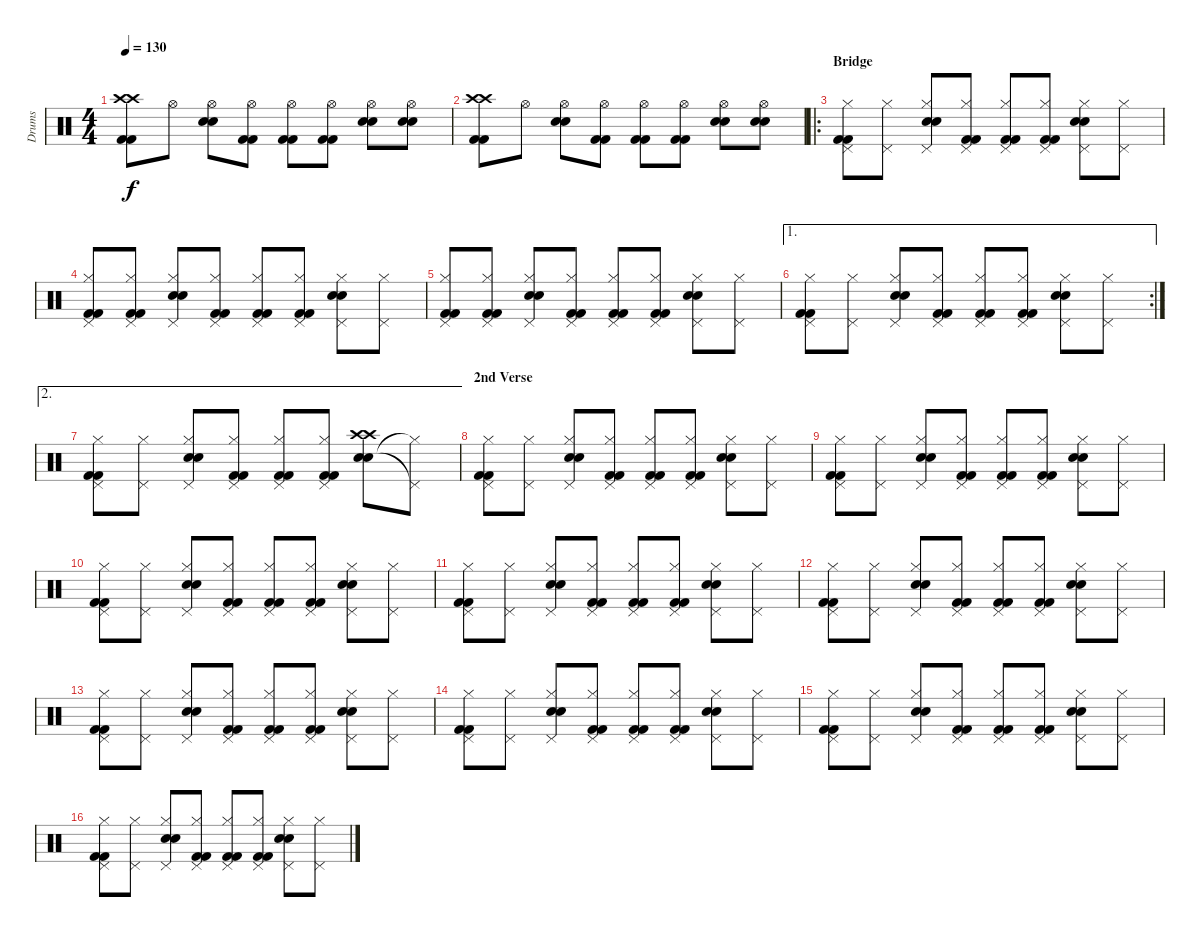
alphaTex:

\track ("Drums" "Drums") {instrument percussion}
\staff {score}
\articulation defaults
\ts (4 4)
\tempo 130
\clef neutral
\ks c
("Kick (hit) 2" "Kick (hit) 2" "Crash high (hit)" "Crash high (hit)").8{dy f} "Hi-Hat (open)".8 ("Electric Snare (hit)" "Electric Snare (hit)" "Hi-Hat (open)").8 ("Kick (hit) 2" "Kick (hit) 2" "Hi-Hat (open)").8 ("Kick (hit) 2" "Kick (hit) 2" "Hi-Hat (open)").8 ("Kick (hit) 2" "Kick (hit) 2" "Hi-Hat (open)").8 ("Electric Snare (hit)" "Electric Snare (hit)" "Hi-Hat (open)").8 ("Electric Snare (hit)" "Electric Snare (hit)" "Hi-Hat (open)").8 |
("Kick (hit) 2" "Kick (hit) 2" "Crash high (hit)" "Crash high (hit)").8 "Hi-Hat (open)".8 ("Electric Snare (hit)" "Electric Snare (hit)" "Hi-Hat (open)").8 ("Kick (hit) 2" "Kick (hit) 2" "Hi-Hat (open)").8 ("Kick (hit) 2" "Kick (hit) 2" "Hi-Hat (open)").8 ("Kick (hit) 2" "Kick (hit) 2" "Hi-Hat (open)").8 ("Electric Snare (hit)" "Electric Snare (hit)" "Hi-Hat (open)").8 ("Electric Snare (hit)" "Electric Snare (hit)" "Hi-Hat (open)").8 |
\ro
\section ("" "Bridge")
("Kick (hit) 2" "Kick (hit) 2" "Hi-Hat (closed)" "Pedal Hi-Hat (hit)").8{volume 13} ("Hi-Hat (closed)" "Pedal Hi-Hat (hit)").8 ("Electric Snare (hit)" "Electric Snare (hit)" "Hi-Hat (closed)" "Pedal Hi-Hat (hit)").8 ("Kick (hit) 2" "Kick (hit) 2" "Hi-Hat (closed)" "Pedal Hi-Hat (hit)").8 ("Kick (hit) 2" "Kick (hit) 2" "Hi-Hat (closed)" "Pedal Hi-Hat (hit)").8 ("Kick (hit) 2" "Kick (hit) 2" "Hi-Hat (closed)" "Pedal Hi-Hat (hit)").8 ("Electric Snare (hit)" "Electric Snare (hit)" "Hi-Hat (closed)" "Pedal Hi-Hat (hit)").8 ("Hi-Hat (closed)" "Pedal Hi-Hat (hit)").8 |
("Kick (hit) 2" "Kick (hit) 2" "Hi-Hat (closed)" "Pedal Hi-Hat (hit)").8 ("Kick (hit) 2" "Kick (hit) 2" "Hi-Hat (closed)" "Pedal Hi-Hat (hit)").8 ("Electric Snare (hit)" "Electric Snare (hit)" "Hi-Hat (closed)" "Pedal Hi-Hat (hit)").8 ("Kick (hit) 2" "Kick (hit) 2" "Hi-Hat (closed)" "Pedal Hi-Hat (hit)").8 ("Kick (hit) 2" "Kick (hit) 2" "Hi-Hat (closed)" "Pedal Hi-Hat (hit)").8 ("Kick (hit) 2" "Kick (hit) 2" "Hi-Hat (closed)" "Pedal Hi-Hat (hit)").8 ("Electric Snare (hit)" "Electric Snare (hit)" "Hi-Hat (closed)" "Pedal Hi-Hat (hit)").8 ("Hi-Hat (closed)" "Pedal Hi-Hat (hit)").8 |
("Kick (hit) 2" "Kick (hit) 2" "Hi-Hat (closed)" "Pedal Hi-Hat (hit)").8 ("Kick (hit) 2" "Kick (hit) 2" "Hi-Hat (closed)" "Pedal Hi-Hat (hit)").8 ("Electric Snare (hit)" "Electric Snare (hit)" "Hi-Hat (closed)" "Pedal Hi-Hat (hit)").8 ("Kick (hit) 2" "Kick (hit) 2" "Hi-Hat (closed)" "Pedal Hi-Hat (hit)").8 ("Kick (hit) 2" "Kick (hit) 2" "Hi-Hat (closed)" "Pedal Hi-Hat (hit)").8 ("Kick (hit) 2" "Kick (hit) 2" "Hi-Hat (closed)" "Pedal Hi-Hat (hit)").8 ("Electric Snare (hit)" "Electric Snare (hit)" "Hi-Hat (closed)" "Pedal Hi-Hat (hit)").8 ("Hi-Hat (closed)" "Pedal Hi-Hat (hit)").8 |
\ae 1
\rc 2
("Kick (hit) 2" "Kick (hit) 2" "Hi-Hat (closed)" "Pedal Hi-Hat (hit)").8 ("Hi-Hat (closed)" "Pedal Hi-Hat (hit)").8 ("Electric Snare (hit)" "Electric Snare (hit)" "Hi-Hat (closed)" "Pedal Hi-Hat (hit)").8 ("Kick (hit) 2" "Kick (hit) 2" "Hi-Hat (closed)" "Pedal Hi-Hat (hit)").8 ("Kick (hit) 2" "Kick (hit) 2" "Hi-Hat (closed)" "Pedal Hi-Hat (hit)").8 ("Kick (hit) 2" "Kick (hit) 2" "Hi-Hat (closed)" "Pedal Hi-Hat (hit)").8 ("Electric Snare (hit)" "Electric Snare (hit)" "Hi-Hat (closed)" "Pedal Hi-Hat (hit)").8 ("Hi-Hat (closed)" "Pedal Hi-Hat (hit)").8 |
\ae 2
("Kick (hit) 2" "Kick (hit) 2" "Hi-Hat (closed)" "Pedal Hi-Hat (hit)").8 ("Hi-Hat (closed)" "Pedal Hi-Hat (hit)").8 ("Electric Snare (hit)" "Electric Snare (hit)" "Hi-Hat (closed)" "Pedal Hi-Hat (hit)").8 ("Kick (hit) 2" "Kick (hit) 2" "Hi-Hat (closed)" "Pedal Hi-Hat (hit)").8 ("Kick (hit) 2" "Kick (hit) 2" "Hi-Hat (closed)" "Pedal Hi-Hat (hit)").8 ("Kick (hit) 2" "Kick (hit) 2" "Hi-Hat (closed)" "Pedal Hi-Hat (hit)").8 ("Electric Snare (hit)" "Electric Snare (hit)" "Crash high (hit)" "Crash high (hit)").8 ("Hi-Hat (closed)"{t} "Pedal Hi-Hat (hit)"{t}).8 |
\section ("" "2nd Verse")
("Kick (hit) 2" "Kick (hit) 2" "Hi-Hat (closed)" "Pedal Hi-Hat (hit)").8 ("Hi-Hat (closed)" "Pedal Hi-Hat (hit)").8 ("Electric Snare (hit)" "Electric Snare (hit)" "Hi-Hat (closed)" "Pedal Hi-Hat (hit)").8 ("Kick (hit) 2" "Kick (hit) 2" "Hi-Hat (closed)" "Pedal Hi-Hat (hit)").8 ("Kick (hit) 2" "Kick (hit) 2" "Hi-Hat (closed)" "Pedal Hi-Hat (hit)").8 ("Kick (hit) 2" "Kick (hit) 2" "Hi-Hat (closed)" "Pedal Hi-Hat (hit)").8 ("Electric Snare (hit)" "Electric Snare (hit)" "Hi-Hat (closed)" "Pedal Hi-Hat (hit)").8 ("Hi-Hat (closed)" "Pedal Hi-Hat (hit)").8 |
("Kick (hit) 2" "Kick (hit) 2" "Hi-Hat (closed)" "Pedal Hi-Hat (hit)").8 ("Hi-Hat (closed)" "Pedal Hi-Hat (hit)").8 ("Electric Snare (hit)" "Electric Snare (hit)" "Hi-Hat (closed)" "Pedal Hi-Hat (hit)").8 ("Kick (hit) 2" "Kick (hit) 2" "Hi-Hat (closed)" "Pedal Hi-Hat (hit)").8 ("Kick (hit) 2" "Kick (hit) 2" "Hi-Hat (closed)" "Pedal Hi-Hat (hit)").8 ("Kick (hit) 2" "Kick (hit) 2" "Hi-Hat (closed)" "Pedal Hi-Hat (hit)").8 ("Electric Snare (hit)" "Electric Snare (hit)" "Hi-Hat (closed)" "Pedal Hi-Hat (hit)").8 ("Hi-Hat (closed)" "Pedal Hi-Hat (hit)").8 |
("Kick (hit) 2" "Kick (hit) 2" "Hi-Hat (closed)" "Pedal Hi-Hat (hit)").8 ("Hi-Hat (closed)" "Pedal Hi-Hat (hit)").8 ("Electric Snare (hit)" "Electric Snare (hit)" "Hi-Hat (closed)" "Pedal Hi-Hat (hit)").8 ("Kick (hit) 2" "Kick (hit) 2" "Hi-Hat (closed)" "Pedal Hi-Hat (hit)").8 ("Kick (hit) 2" "Kick (hit) 2" "Hi-Hat (closed)" "Pedal Hi-Hat (hit)").8 ("Kick (hit) 2" "Kick (hit) 2" "Hi-Hat (closed)" "Pedal Hi-Hat (hit)").8 ("Electric Snare (hit)" "Electric Snare (hit)" "Hi-Hat (closed)" "Pedal Hi-Hat (hit)").8 ("Hi-Hat (closed)" "Pedal Hi-Hat (hit)").8 |
("Kick (hit) 2" "Kick (hit) 2" "Hi-Hat (closed)" "Pedal Hi-Hat (hit)").8 ("Hi-Hat (closed)" "Pedal Hi-Hat (hit)").8 ("Electric Snare (hit)" "Electric Snare (hit)" "Hi-Hat (closed)" "Pedal Hi-Hat (hit)").8 ("Kick (hit) 2" "Kick (hit) 2" "Hi-Hat (closed)" "Pedal Hi-Hat (hit)").8 ("Kick (hit) 2" "Kick (hit) 2" "Hi-Hat (closed)" "Pedal Hi-Hat (hit)").8 ("Kick (hit) 2" "Kick (hit) 2" "Hi-Hat (closed)" "Pedal Hi-Hat (hit)").8 ("Electric Snare (hit)" "Electric Snare (hit)" "Hi-Hat (closed)" "Pedal Hi-Hat (hit)").8 ("Hi-Hat (closed)" "Pedal Hi-Hat (hit)").8 |
("Kick (hit) 2" "Kick (hit) 2" "Hi-Hat (closed)" "Pedal Hi-Hat (hit)").8 ("Hi-Hat (closed)" "Pedal Hi-Hat (hit)").8 ("Electric Snare (hit)" "Electric Snare (hit)" "Hi-Hat (closed)" "Pedal Hi-Hat (hit)").8 ("Kick (hit) 2" "Kick (hit) 2" "Hi-Hat (closed)" "Pedal Hi-Hat (hit)").8 ("Kick (hit) 2" "Kick (hit) 2" "Hi-Hat (closed)" "Pedal Hi-Hat (hit)").8 ("Kick (hit) 2" "Kick (hit) 2" "Hi-Hat (closed)" "Pedal Hi-Hat (hit)").8 ("Electric Snare (hit)" "Electric Snare (hit)" "Hi-Hat (closed)" "Pedal Hi-Hat (hit)").8 ("Hi-Hat (closed)" "Pedal Hi-Hat (hit)").8 |
("Kick (hit) 2" "Kick (hit) 2" "Hi-Hat (closed)" "Pedal Hi-Hat (hit)").8 ("Hi-Hat (closed)" "Pedal Hi-Hat (hit)").8 ("Electric Snare (hit)" "Electric Snare (hit)" "Hi-Hat (closed)" "Pedal Hi-Hat (hit)").8 ("Kick (hit) 2" "Kick (hit) 2" "Hi-Hat (closed)" "Pedal Hi-Hat (hit)").8 ("Kick (hit) 2" "Kick (hit) 2" "Hi-Hat (closed)" "Pedal Hi-Hat (hit)").8 ("Kick (hit) 2" "Kick (hit) 2" "Hi-Hat (closed)" "Pedal Hi-Hat (hit)").8 ("Electric Snare (hit)" "Electric Snare (hit)" "Hi-Hat (closed)" "Pedal Hi-Hat (hit)").8 ("Hi-Hat (closed)" "Pedal Hi-Hat (hit)").8 |
("Kick (hit) 2" "Kick (hit) 2" "Hi-Hat (closed)" "Pedal Hi-Hat (hit)").8 ("Hi-Hat (closed)" "Pedal Hi-Hat (hit)").8 ("Electric Snare (hit)" "Electric Snare (hit)" "Hi-Hat (closed)" "Pedal Hi-Hat (hit)").8 ("Kick (hit) 2" "Kick (hit) 2" "Hi-Hat (closed)" "Pedal Hi-Hat (hit)").8 ("Kick (hit) 2" "Kick (hit) 2" "Hi-Hat (closed)" "Pedal Hi-Hat (hit)").8 ("Kick (hit) 2" "Kick (hit) 2" "Hi-Hat (closed)" "Pedal Hi-Hat (hit)").8 ("Electric Snare (hit)" "Electric Snare (hit)" "Hi-Hat (closed)" "Pedal Hi-Hat (hit)").8 ("Hi-Hat (closed)" "Pedal Hi-Hat (hit)").8 |
("Kick (hit) 2" "Kick (hit) 2" "Hi-Hat (closed)" "Pedal Hi-Hat (hit)").8 ("Hi-Hat (closed)" "Pedal Hi-Hat (hit)").8 ("Electric Snare (hit)" "Electric Snare (hit)" "Hi-Hat (closed)" "Pedal Hi-Hat (hit)").8 ("Kick (hit) 2" "Kick (hit) 2" "Hi-Hat (closed)" "Pedal Hi-Hat (hit)").8 ("Kick (hit) 2" "Kick (hit) 2" "Hi-Hat (closed)" "Pedal Hi-Hat (hit)").8 ("Kick (hit) 2" "Kick (hit) 2" "Hi-Hat (closed)" "Pedal Hi-Hat (hit)").8 ("Electric Snare (hit)" "Electric Snare (hit)" "Hi-Hat (closed)" "Pedal Hi-Hat (hit)").8 ("Hi-Hat (closed)" "Pedal Hi-Hat (hit)").8 |
("Kick (hit) 2" "Kick (hit) 2" "Hi-Hat (closed)" "Pedal Hi-Hat (hit)").8 ("Hi-Hat (closed)" "Pedal Hi-Hat (hit)").8 ("Electric Snare (hit)" "Electric Snare (hit)" "Hi-Hat (closed)" "Pedal Hi-Hat (hit)").8 ("Kick (hit) 2" "Kick (hit) 2" "Hi-Hat (closed)" "Pedal Hi-Hat (hit)").8 ("Kick (hit) 2" "Kick (hit) 2" "Hi-Hat (closed)" "Pedal Hi-Hat (hit)").8 ("Kick (hit) 2" "Kick (hit) 2" "Hi-Hat (closed)" "Pedal Hi-Hat (hit)").8 ("Electric Snare (hit)" "Electric Snare (hit)" "Hi-Hat (closed)" "Pedal Hi-Hat (hit)").8 ("Hi-Hat (closed)" "Pedal Hi-Hat (hit)").8
